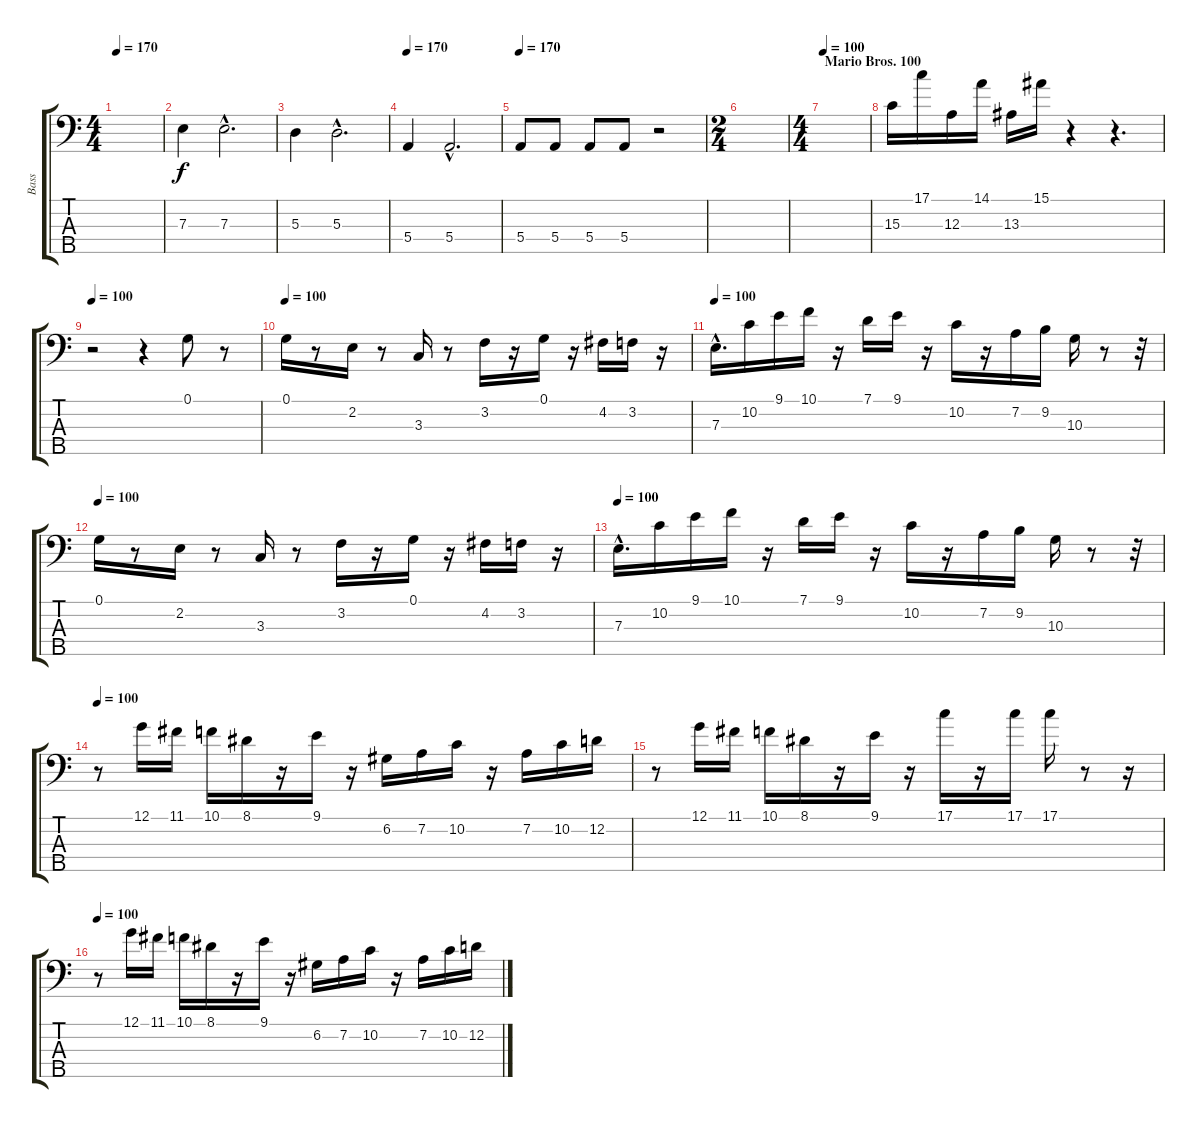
\track ("Bass" "Bass") {instrument electricbassfinger}
\staff {score tabs}
\tuning (G2 D2 A1 E1 B0) {hide}
\ts (4 4)
\tempo 170
\clef f4
\ks c
|
7.3.4 7.3{hac}.2{d} |
5.3.4 5.3{hac}.2{d} |
\tempo 170
5.4.4 5.4{hac}.2{d} |
\tempo 170
5.4.8 5.4.8 5.4.8 5.4.8 r.2 |
\ts (2 4)
|
\ts (4 4)
\section ("" "Mario Bros. 100")
\tempo 100
|
15.3.16 17.1.16 12.3.16 14.1.16 13.3.16 15.1.16 r.4 r.4{d} |
\tempo 100
r.2 r.4 0.1.8 r.8 |
\tempo 100
0.1.16 r.8 2.2.16 r.8 3.3.16 r.8 3.2.16 r.16 0.1.16 r.16 4.2.16 3.2.16 r.16 |
\tempo 100
7.3{hac}.16{d} 10.2.16 9.1.16 10.1.16 r.16 7.1.16 9.1.16 r.16 10.2.16 r.16 7.2.16 9.2.16 10.3.16 r.8 r.32 |
\tempo 100
0.1.16 r.8 2.2.16 r.8 3.3.16 r.8 3.2.16 r.16 0.1.16 r.16 4.2.16 3.2.16 r.16 |
\tempo 100
7.3{hac}.16{d} 10.2.16 9.1.16 10.1.16 r.16 7.1.16 9.1.16 r.16 10.2.16 r.16 7.2.16 9.2.16 10.3.16 r.8 r.32 |
\tempo 100
r.8 12.1.16 11.1.16 10.1.16 8.1.16 r.16 9.1.16 r.16 6.2.16 7.2.16 10.2.16 r.16 7.2.16 10.2.16 12.2.16 |
r.8 12.1.16 11.1.16 10.1.16 8.1.16 r.16 9.1.16 r.16 17.1.16 r.16 17.1.16 17.1.16 r.8 r.16 |
\tempo 100
r.8 12.1.16 11.1.16 10.1.16 8.1.16 r.16 9.1.16 r.16 6.2.16 7.2.16 10.2.16 r.16 7.2.16 10.2.16 12.2.16
